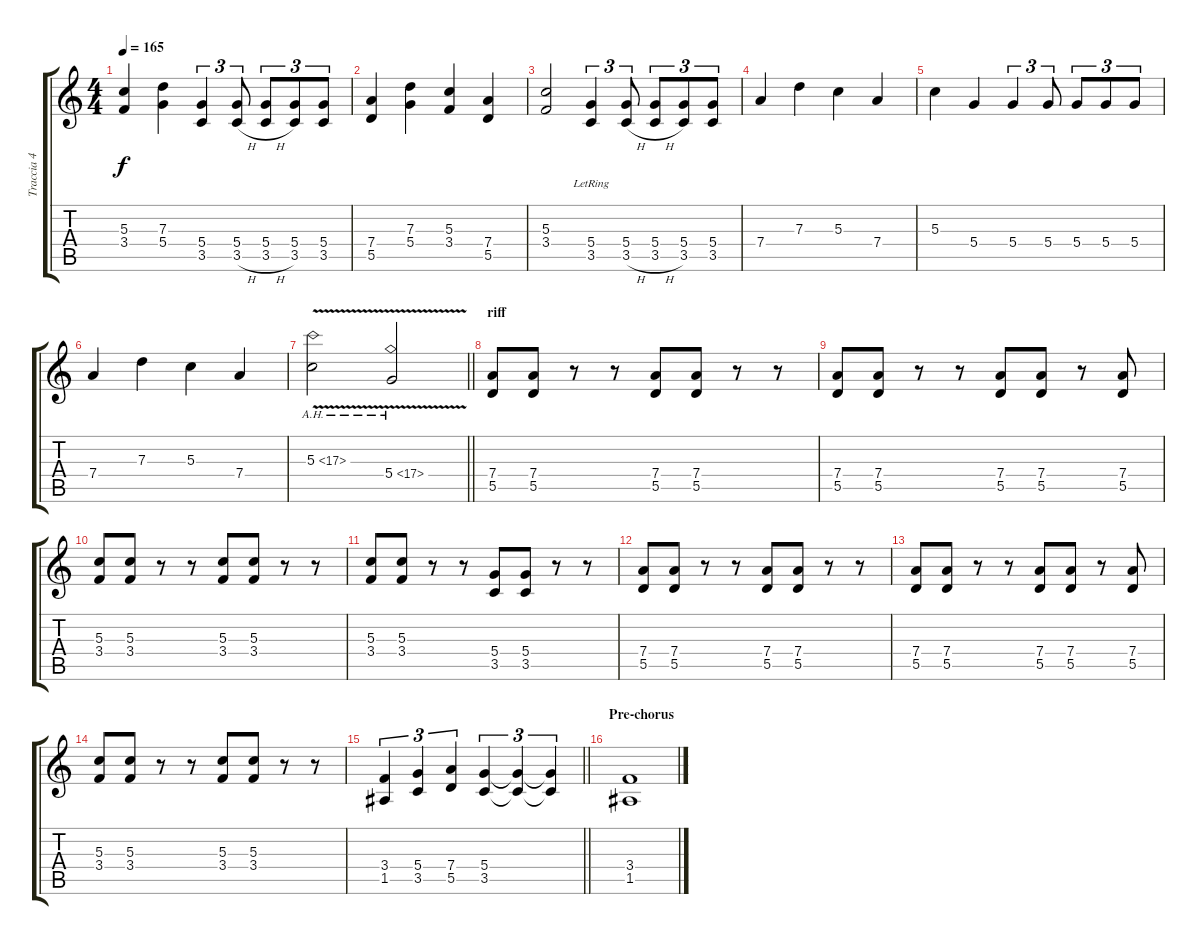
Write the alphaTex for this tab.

\track ("Traccia 4" "Traccia 4") {instrument distortionguitar}
\staff {score tabs}
\tuning (E4 B3 G3 D3 A2 E2) {hide}
\ts (4 4)
\tempo 165
\clef g2
\ks c
(5.3 3.4).4{dy f} (7.3 5.4).4 (5.4 3.5).4{tu (3 2)} (5.4 3.5{h}).8{tu (3 2)} (5.4 3.5{h}).8{tu (3 2)} (5.4 3.5).8{tu (3 2)} (5.4 3.5).8{tu (3 2)} |
(7.4 5.5).4 (7.3 5.4).4 (5.3 3.4).4 (7.4 5.5).4 |
(5.3 3.4).2 (5.4{lr} 3.5).4{tu (3 2)} (5.4 3.5{h}).8{tu (3 2)} (5.4 3.5{h}).8{tu (3 2)} (5.4 3.5).8{tu (3 2)} (5.4 3.5).8{tu (3 2)} |
7.4.4 7.3.4 5.3.4 7.4.4 |
5.3.4 5.4.4 5.4.4{tu (3 2)} 5.4.8{tu (3 2)} 5.4.8{tu (3 2)} 5.4.8{tu (3 2)} 5.4.8{tu (3 2)} |
7.4.4 7.3.4 5.3.4 7.4.4 |
\barLineRight lightlight
5.3{ah 12 v}.2 5.4{ah 12 v}.2 |
\section ("" "riff")
(7.4 5.5).8 (7.4 5.5).8 r.8 r.8 (7.4 5.5).8 (7.4 5.5).8 r.8 r.8 |
(7.4 5.5).8 (7.4 5.5).8 r.8 r.8 (7.4 5.5).8 (7.4 5.5).8 r.8 (7.4 5.5).8 |
(5.3 3.4).8 (5.3 3.4).8 r.8 r.8 (5.3 3.4).8 (5.3 3.4).8 r.8 r.8 |
(5.3 3.4).8 (5.3 3.4).8 r.8 r.8 (5.4 3.5).8 (5.4 3.5).8 r.8 r.8 |
(7.4 5.5).8 (7.4 5.5).8 r.8 r.8 (7.4 5.5).8 (7.4 5.5).8 r.8 r.8 |
(7.4 5.5).8 (7.4 5.5).8 r.8 r.8 (7.4 5.5).8 (7.4 5.5).8 r.8 (7.4 5.5).8 |
(5.3 3.4).8 (5.3 3.4).8 r.8 r.8 (5.3 3.4).8 (5.3 3.4).8 r.8 r.8 |
\barLineRight lightlight
(3.4 1.5).4{tu (3 2)} (5.4 3.5).4{tu (3 2)} (7.4 5.5).4{tu (3 2)} (5.4 3.5).4{tu (3 2)} (5.4{t} 3.5{t}).4{tu (3 2)} (5.4{t} 3.5{t}).4{tu (3 2)} |
\section ("" "Pre-chorus")
(3.4 1.5).1
